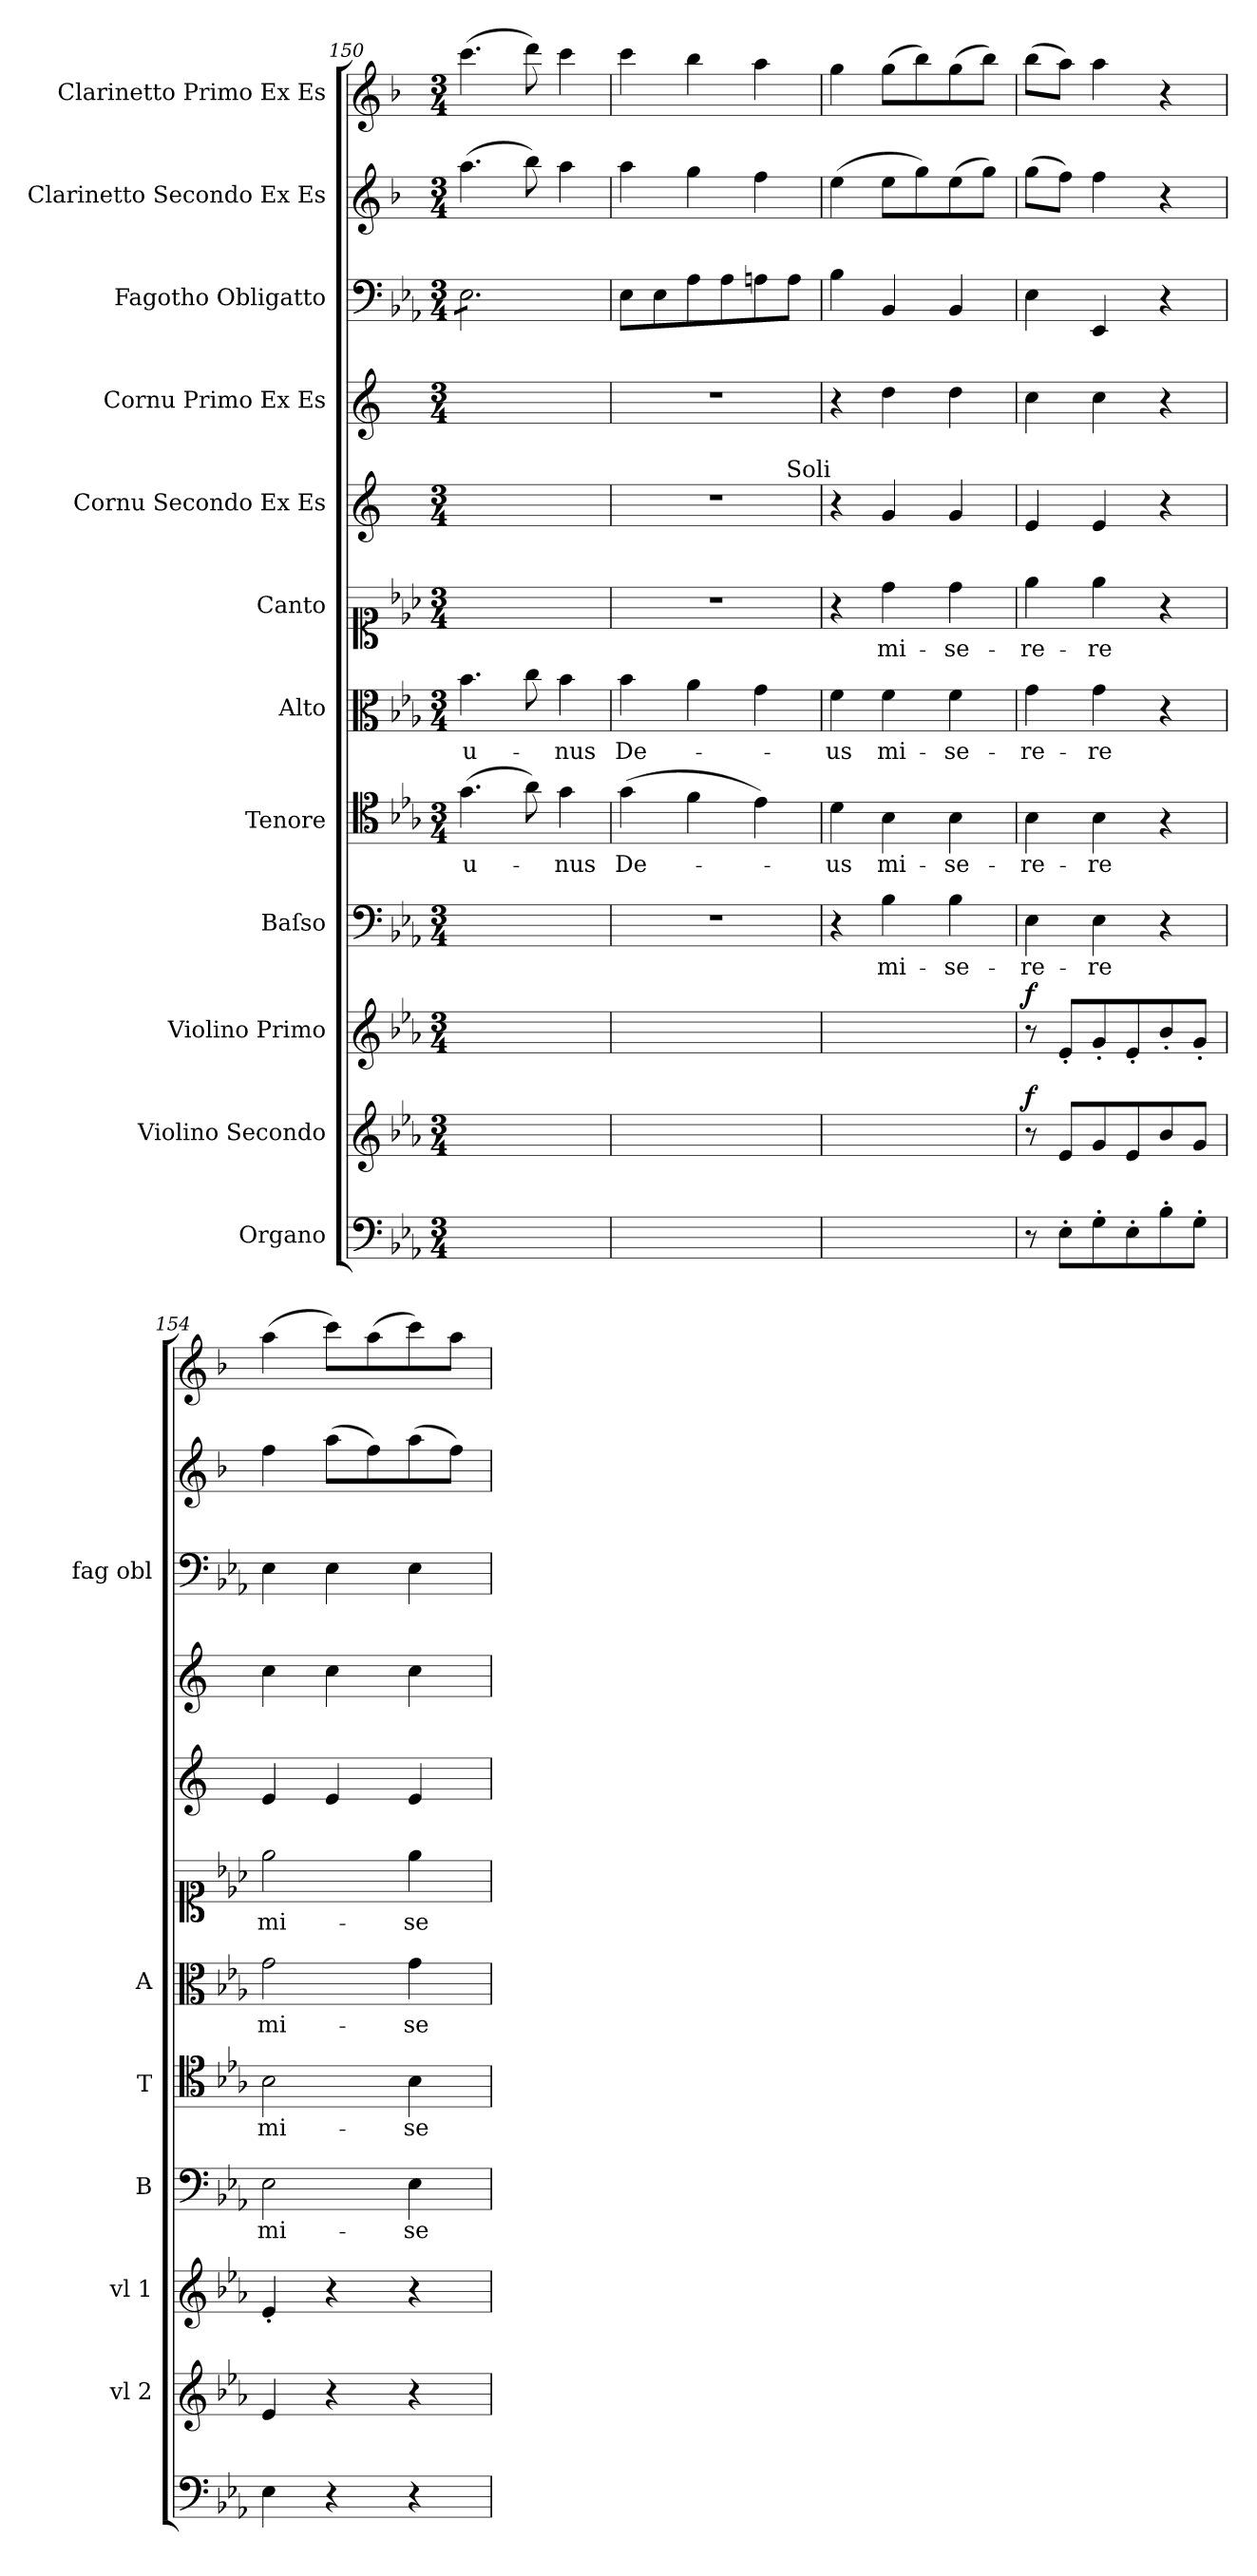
**kern	**kern	**dynam	**kern	**dynam	**kern	**text	**kern	**text	**kern	**text	**kern	**text	**kern	**kern	**dynam	**kern	**kern	**kern
*part12	*part11	*part11	*part10	*part10	*part9	*part9	*part8	*part8	*part7	*part7	*part6	*part6	*part5	*part4	*part4	*part3	*part2	*part1
*staff12	*staff11	*staff11	*staff10	*staff10	*staff9	*staff9	*staff8	*staff8	*staff7	*staff7	*staff6	*staff6	*staff5	*staff4	*staff4	*staff3	*staff2	*staff1
*I"Organo	*I"Violino Secondo	*	*I"Violino Primo	*	*I"Baſso	*	*I"Tenore	*	*I"Alto	*	*I"Canto	*	*I"Cornu Secondo Ex Es	*I"Cornu Primo Ex Es	*	*I"Fagotho Obligatto	*I"Clarinetto Secondo Ex Es	*I"Clarinetto Primo Ex Es
*	*I'vl 2	*	*I'vl 1	*	*I'B	*	*I'T	*	*I'A	*	*	*	*	*	*	*I'fag obl	*	*
*clefF4	*clefG2	*	*clefG2	*	*clefF4	*	*clefC4	*	*clefC3	*	*clefC1	*	*clefG2	*clefG2	*	*clefF4	*clefG2	*clefG2
*	*	*	*	*	*	*	*	*	*	*	*	*	*ITrd-2c-3	*ITrd-2c-3	*	*	*ITrd1c2	*ITrd1c2
*k[b-e-a-]	*k[b-e-a-]	*	*k[b-e-a-]	*	*k[b-e-a-]	*	*k[b-e-a-]	*	*k[b-e-a-]	*	*k[b-e-a-]	*	*k[b-e-a-]	*k[b-e-a-]	*	*k[b-e-a-]	*k[b-e-a-]	*k[b-e-a-]
*M3/4	*M3/4	*	*M3/4	*	*M3/4	*	*M3/4	*	*M3/4	*	*M3/4	*	*M3/4	*M3/4	*	*M3/4	*M3/4	*M3/4
=150	=150	=150	=150	=150	=150	=150	=150	=150	=150	=150	=150	=150	=150	=150	=150	=150	=150	=150
*	*	*	*	*	*	*	*	*	*	*	*	*	*	*	*	*tremolo	*	*
2.ryy	2.ryy	.	2.ryy	.	2.ryy	.	(4.g\	u-	4.b-\	u-	2.ryy	.	2.ryy	2.ryy	.	8E-\L	(4.gg\	(4.bb-\
.	.	.	.	.	.	.	.	.	.	.	.	.	.	.	.	8E-\	.	.
.	.	.	.	.	.	.	.	.	.	.	.	.	.	.	.	8E-\	.	.
.	.	.	.	.	.	.	8a-\)	.	8cc\	.	.	.	.	.	.	8E-\	8aa-\)	8ccc\)
.	.	.	.	.	.	.	4g\	-nus	4b-\	-nus	.	.	.	.	.	8E-\	4gg\	4bb-\
.	.	.	.	.	.	.	.	.	.	.	.	.	.	.	.	8E-\J	.	.
*	*	*	*	*	*	*	*	*	*	*	*	*	*	*	*	*Xtremolo	*	*
=151	=151	=151	=151	=151	=151	=151	=151	=151	=151	=151	=151	=151	=151	=151	=151	=151	=151	=151
2.ryy	2.ryy	.	2.ryy	.	2.r	.	(4g\	De-	4b-\	De-	2.r	.	2.r	2.r	.	8E-\L	4gg\	4bb-\
.	.	.	.	.	.	.	.	.	.	.	.	.	.	.	.	8E-\	.	.
.	.	.	.	.	.	.	4f\	.	4a-\	.	.	.	.	.	.	8A-\	4ff\	4aa-\
.	.	.	.	.	.	.	.	.	.	.	.	.	.	.	.	8A-\	.	.
.	.	.	.	.	.	.	4e-\)	.	4g\	.	.	.	.	.	.	8An\	4ee-\	4gg\
.	.	.	.	.	.	.	.	.	.	.	.	.	.	.	.	8A\J	.	.
=152	=152	=152	=152	=152	=152	=152	=152	=152	=152	=152	=152	=152	=152	=152	=152	=152	=152	=152
!	!	!	!	!	!	!	!	!	!	!	!	!	!LO:TX:a:rj:t=Soli	!	!	!	!	!
!	!	!	!	!	!	!	!	!	!	!	!	!	!	!	!LO:DY:a	!	!	!
2.ryy	2.ryy	.	2.ryy	.	4r	.	4d\	-us	4f\	-us	4r	.	4r	4r	f&colon;	4B-\	(4dd\	4ff\
.	.	.	.	.	4B-\	mi-	4B-\	mi-	4f\	mi-	4dd\	mi-	4b-/	4ff\	.	4BB-/	8dd\L	(8ff\L
.	.	.	.	.	.	.	.	.	.	.	.	.	.	.	.	.	8ff\)	8aa-\)
.	.	.	.	.	4B-\	-se-	4B-\	-se-	4f\	-se-	4dd\	-se-	4b-/	4ff\	.	4BB-/	(8dd\	(8ff\
.	.	.	.	.	.	.	.	.	.	.	.	.	.	.	.	.	8ff\J)	8aa-\J)
=153	=153	=153	=153	=153	=153	=153	=153	=153	=153	=153	=153	=153	=153	=153	=153	=153	=153	=153
!	!	!LO:DY:a	!	!LO:DY:a	!	!	!	!	!	!	!	!	!	!	!	!	!	!
8r	8r	f	8r	f	4E-\	-re-	4B-\	-re-	4g\	-re-	4ee-\	-re-	4g/	4ee-\	.	4E-\	(8ff\L	(8aa-\L
8E-'\L	8e-/L	.	8e-'/L	.	.	.	.	.	.	.	.	.	.	.	.	.	8ee-\J)	8gg\J)
8G'\	8g/	.	8g'/	.	4E-\	-re	4B-\	-re	4g\	-re	4ee-\	-re	4g/	4ee-\	.	4EE-/	4ee-\	4gg\
8E-'\	8e-/	.	8e-'/	.	.	.	.	.	.	.	.	.	.	.	.	.	.	.
8B-'\	8b-/	.	8b-'/	.	4r	.	4r	.	4r	.	4r	.	4r	4r	.	4r	4r	4r
8G'\J	8g/J	.	8g'/J	.	.	.	.	.	.	.	.	.	.	.	.	.	.	.
=154	=154	=154	=154	=154	=154	=154	=154	=154	=154	=154	=154	=154	=154	=154	=154	=154	=154	=154
!	!	!	!	!	!	!LO:LY:i	!	!LO:LY:i	!	!LO:LY:i	!	!LO:LY:i	!	!	!	!	!	!
4E-\	4e-/	.	4e-'/	.	2E-\	mi-	2B-\	mi-	2g\	mi-	2ee-\	mi-	4g/	4ee-\	.	4E-\	4ee-\	(4gg\
4r	4r	.	4r	.	.	.	.	.	.	.	.	.	4g/	4ee-\	.	4E-\	(8gg\L	8bb-\L)
.	.	.	.	.	.	.	.	.	.	.	.	.	.	.	.	.	8ee-\)	(8gg\
!	!	!	!	!	!	!LO:LY:i	!	!LO:LY:i	!	!LO:LY:i	!	!LO:LY:i	!	!	!	!	!	!
4r	4r	.	4r	.	4E-\	-se-	4B-\	-se-	4g\	-se-	4ee-\	-se-	4g/	4ee-\	.	4E-\	(8gg\	8bb-\)
.	.	.	.	.	.	.	.	.	.	.	.	.	.	.	.	.	8ee-\J)	8gg\J
=	=	=	=	=	=	=	=	=	=	=	=	=	=	=	=	=	=	=
*-	*-	*-	*-	*-	*-	*-	*-	*-	*-	*-	*-	*-	*-	*-	*-	*-	*-	*-
